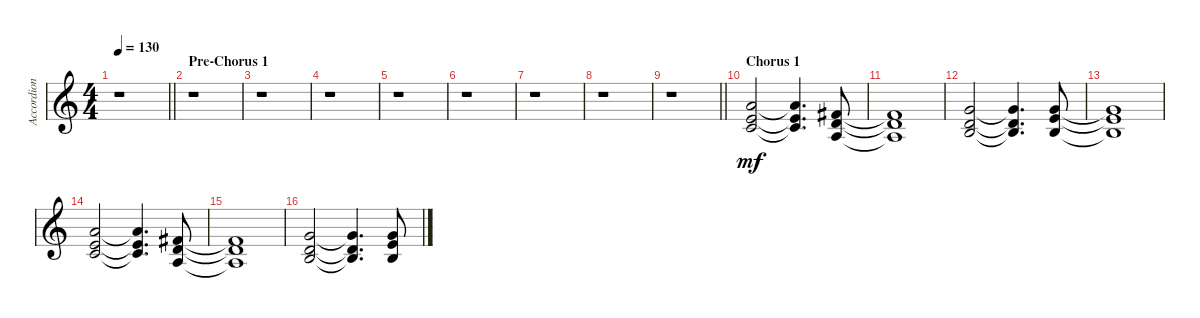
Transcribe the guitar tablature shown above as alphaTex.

\track ("Accordion" "Accordion") {instrument accordion}
\staff {score}
\tuning (E4 B3 G3 D3 A2 E2) {hide}
\ts (4 4)
\tempo 130
\clef g2
\barLineRight lightlight
\ks aminor
r.1{dy mf} |
\section ("" "Pre-Chorus 1")
r.1 |
r.1 |
r.1 |
r.1 |
r.1 |
r.1 |
r.1 |
\barLineRight lightlight
r.1 |
\section ("" "Chorus 1")
(5.1 5.2 5.3).2 (5.1{t} 5.2{t} 5.3{t}).4{d} (2.1 3.2 2.3).8 |
(2.1{t} 3.2{t} 2.3{t}).1 |
(3.1 3.2 4.3).2 (3.1{t} 3.2{t} 4.3{t}).4{d} (3.1 5.2 4.3).8 |
(3.1{t} 5.2{t} 4.3{t}).1 |
(5.1 5.2 5.3).2 (5.1{t} 5.2{t} 5.3{t}).4{d} (2.1 3.2 2.3).8 |
(2.1{t} 3.2{t} 2.3{t}).1 |
(3.1 3.2 4.3).2 (3.1{t} 3.2{t} 4.3{t}).4{d} (3.1 5.2 4.3).8
